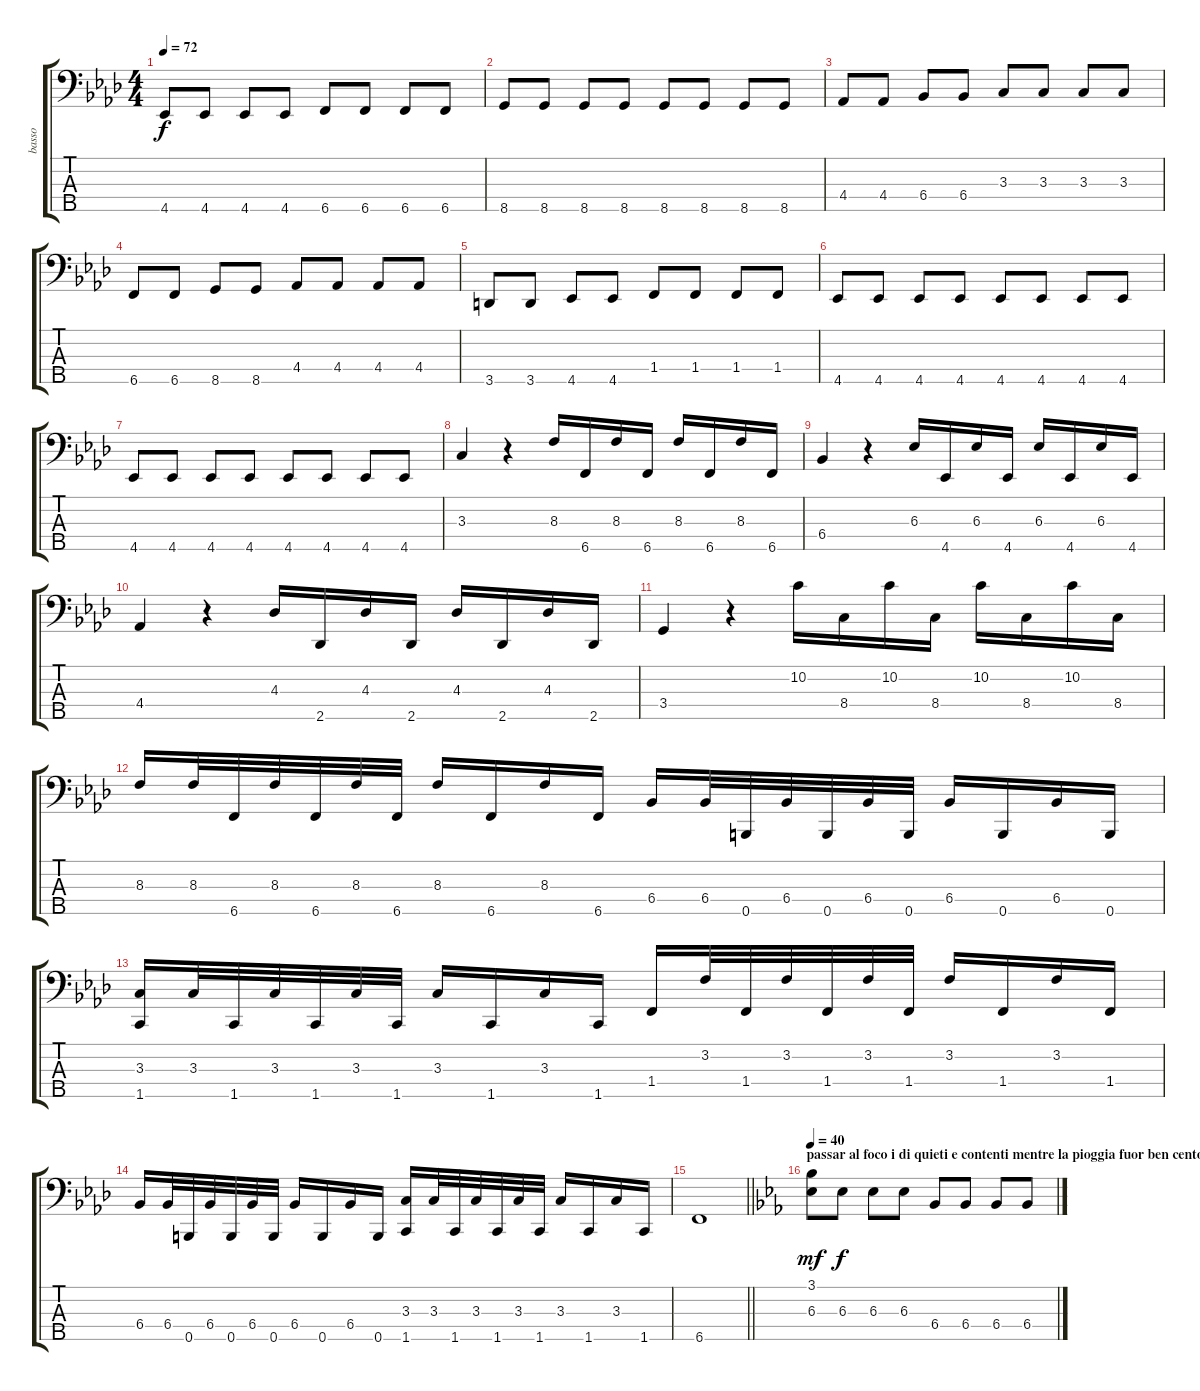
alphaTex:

\track ("basso" "basso") {instrument electricbassfinger}
\staff {score tabs}
\tuning (G2 D2 A1 E1 B0) {hide}
\ts (4 4)
\tempo 72
\clef f4
\ks fminor
4.5.8{dy f} 4.5.8 4.5.8 4.5.8 6.5.8 6.5.8 6.5.8 6.5.8 |
8.5.8 8.5.8 8.5.8 8.5.8 8.5.8 8.5.8 8.5.8 8.5.8 |
4.4.8 4.4.8 6.4.8 6.4.8 3.3.8 3.3.8 3.3.8 3.3.8 |
6.5.8 6.5.8 8.5.8 8.5.8 4.4.8 4.4.8 4.4.8 4.4.8 |
3.5.8 3.5.8 4.5.8 4.5.8 1.4.8 1.4.8 1.4.8 1.4.8 |
4.5.8 4.5.8 4.5.8 4.5.8 4.5.8 4.5.8 4.5.8 4.5.8 |
4.5.8 4.5.8 4.5.8 4.5.8 4.5.8 4.5.8 4.5.8 4.5.8 |
3.3.4 r.4 8.3.16 6.5.16 8.3.16 6.5.16 8.3.16 6.5.16 8.3.16 6.5.16 |
6.4.4 r.4 6.3.16 4.5.16 6.3.16 4.5.16 6.3.16 4.5.16 6.3.16 4.5.16 |
4.4.4 r.4 4.3.16 2.5.16 4.3.16 2.5.16 4.3.16 2.5.16 4.3.16 2.5.16 |
3.4.4 r.4 10.2.16 8.4.16 10.2.16 8.4.16 10.2.16 8.4.16 10.2.16 8.4.16 |
8.3.16 8.3.32 6.5.32 8.3.32 6.5.32 8.3.32 6.5.32 8.3.16 6.5.16 8.3.16 6.5.16 6.4.16 6.4.32 0.5.32 6.4.32 0.5.32 6.4.32 0.5.32 6.4.16 0.5.16 6.4.16 0.5.16 |
(3.3 1.5).16 3.3.32 1.5.32 3.3.32 1.5.32 3.3.32 1.5.32 3.3.16 1.5.16 3.3.16 1.5.16 1.4.16 3.2.32 1.4.32 3.2.32 1.4.32 3.2.32 1.4.32 3.2.16 1.4.16 3.2.16 1.4.16 |
6.4.16 6.4.32 0.5.32 6.4.32 0.5.32 6.4.32 0.5.32 6.4.16 0.5.16 6.4.16 0.5.16 (3.3 1.5).16 3.3.32 1.5.32 3.3.32 1.5.32 3.3.32 1.5.32 3.3.16 1.5.16 3.3.16 1.5.16 |
\barLineRight lightlight
6.5.1 |
\section ("" "passar al foco i di quieti e contenti mentre la pioggia fuor ben cento")
\tempo 40
\ks cminor
(3.1 6.3).8{dy mf} 6.3.8{dy f} 6.3.8 6.3.8 6.4.8 6.4.8 6.4.8 6.4.8
